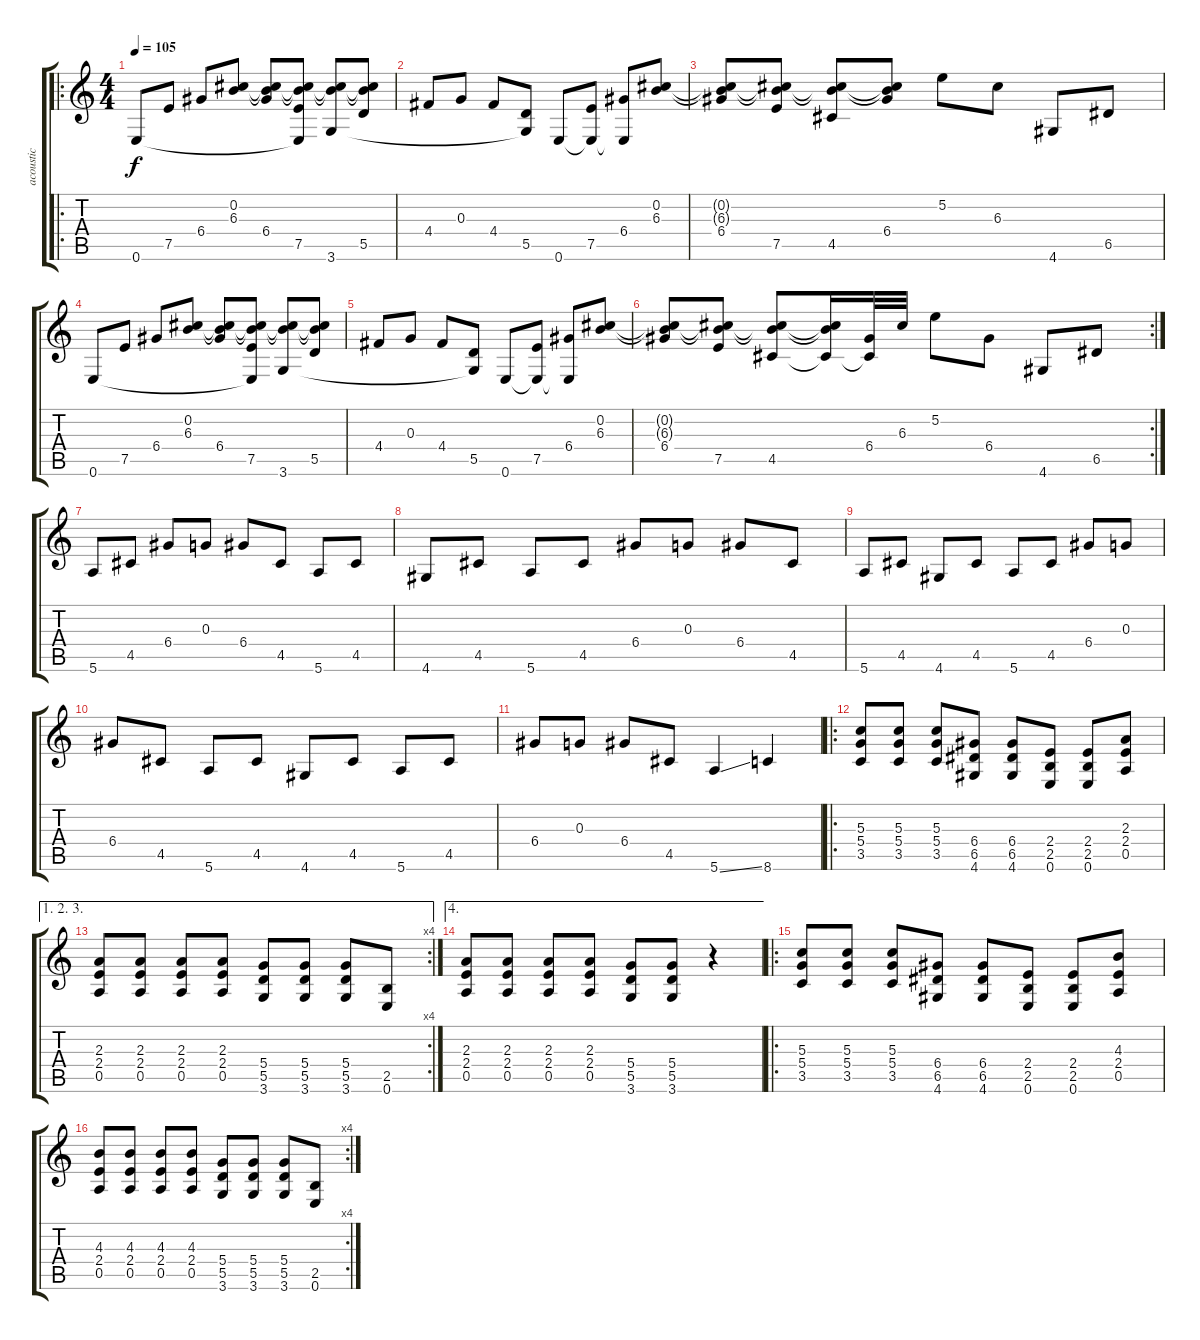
\track ("acoustic" "acoustic") {instrument acousticguitarsteel}
\staff {score tabs}
\tuning (E4 B3 G3 D3 A2 E2) {hide}
\ro
\ts (4 4)
\tempo 105
\clef g2
\ks c
0.6.8{dy f} 7.5.8 6.4.8 (0.2 6.3).8 (0.2{t} 6.3{t} 6.4).8 (0.2{t} 6.3{t} 7.5 0.6{t}).8 (0.2{t} 6.3{t} 3.6).8 (0.2{t} 6.3{t} 5.5).8 |
4.4.8 0.3.8 4.4.8 (5.5 3.6{t}).8 0.6.8 (7.5 0.6{t}).8 (6.4 0.6{t}).8 (0.2 6.3).8 |
(0.2{t} 6.3{t} 6.4).8 (0.2{t} 6.3{t} 7.5).8 (0.2{t} 6.3{t} 4.5).8 (0.2{t} 6.3{t} 6.4).8 5.2.8 6.3.8 4.6.8 6.5.8 |
0.6.8 7.5.8 6.4.8 (0.2 6.3).8 (0.2{t} 6.3{t} 6.4).8 (0.2{t} 6.3{t} 7.5 0.6{t}).8 (0.2{t} 6.3{t} 3.6).8 (0.2{t} 6.3{t} 5.5).8 |
4.4.8 0.3.8 4.4.8 (5.5 3.6{t}).8 0.6.8 (7.5 0.6{t}).8 (6.4 0.6{t}).8 (0.2 6.3).8 |
\rc 2
(0.2{t} 6.3{t} 6.4).8 (0.2{t} 6.3{t} 7.5).8 (0.2{t} 6.3{t} 4.5).8 (0.2{t} 6.3{t} 4.5{t}).16 (6.4 4.5{t}).32 6.3.32 5.2.8 6.4.8 4.6.8 6.5.8 |
5.6.8 4.5.8 6.4.8 0.3.8 6.4.8 4.5.8 5.6.8 4.5.8 |
4.6.8 4.5.8 5.6.8 4.5.8 6.4.8 0.3.8 6.4.8 4.5.8 |
5.6.8 4.5.8 4.6.8 4.5.8 5.6.8 4.5.8 6.4.8 0.3.8 |
6.4.8 4.5.8 5.6.8 4.5.8 4.6.8 4.5.8 5.6.8 4.5.8 |
6.4.8 0.3.8 6.4.8 4.5.8 5.6{ss}.4 8.6.4 |
\ro
(5.3 5.4 3.5).8 (5.3 5.4 3.5).8 (5.3 5.4 3.5).8 (6.4 6.5 4.6).8 (6.4 6.5 4.6).8 (2.4 2.5 0.6).8 (2.4 2.5 0.6).8 (2.3 2.4 0.5).8 |
\ae (1 2 3)
\rc 4
(2.3 2.4 0.5).8 (2.3 2.4 0.5).8 (2.3 2.4 0.5).8 (2.3 2.4 0.5).8 (5.4 5.5 3.6).8 (5.4 5.5 3.6).8 (5.4 5.5 3.6).8 (2.5 0.6).8 |
\ae 4
(2.3 2.4 0.5).8 (2.3 2.4 0.5).8 (2.3 2.4 0.5).8 (2.3 2.4 0.5).8 (5.4 5.5 3.6).8 (5.4 5.5 3.6).8 r.4 |
\ro
(5.3 5.4 3.5).8 (5.3 5.4 3.5).8 (5.3 5.4 3.5).8 (6.4 6.5 4.6).8 (6.4 6.5 4.6).8 (2.4 2.5 0.6).8 (2.4 2.5 0.6).8 (4.3 2.4 0.5).8 |
\rc 4
(4.3 2.4 0.5).8 (4.3 2.4 0.5).8 (4.3 2.4 0.5).8 (4.3 2.4 0.5).8 (5.4 5.5 3.6).8 (5.4 5.5 3.6).8 (5.4 5.5 3.6).8 (2.5 0.6).8
